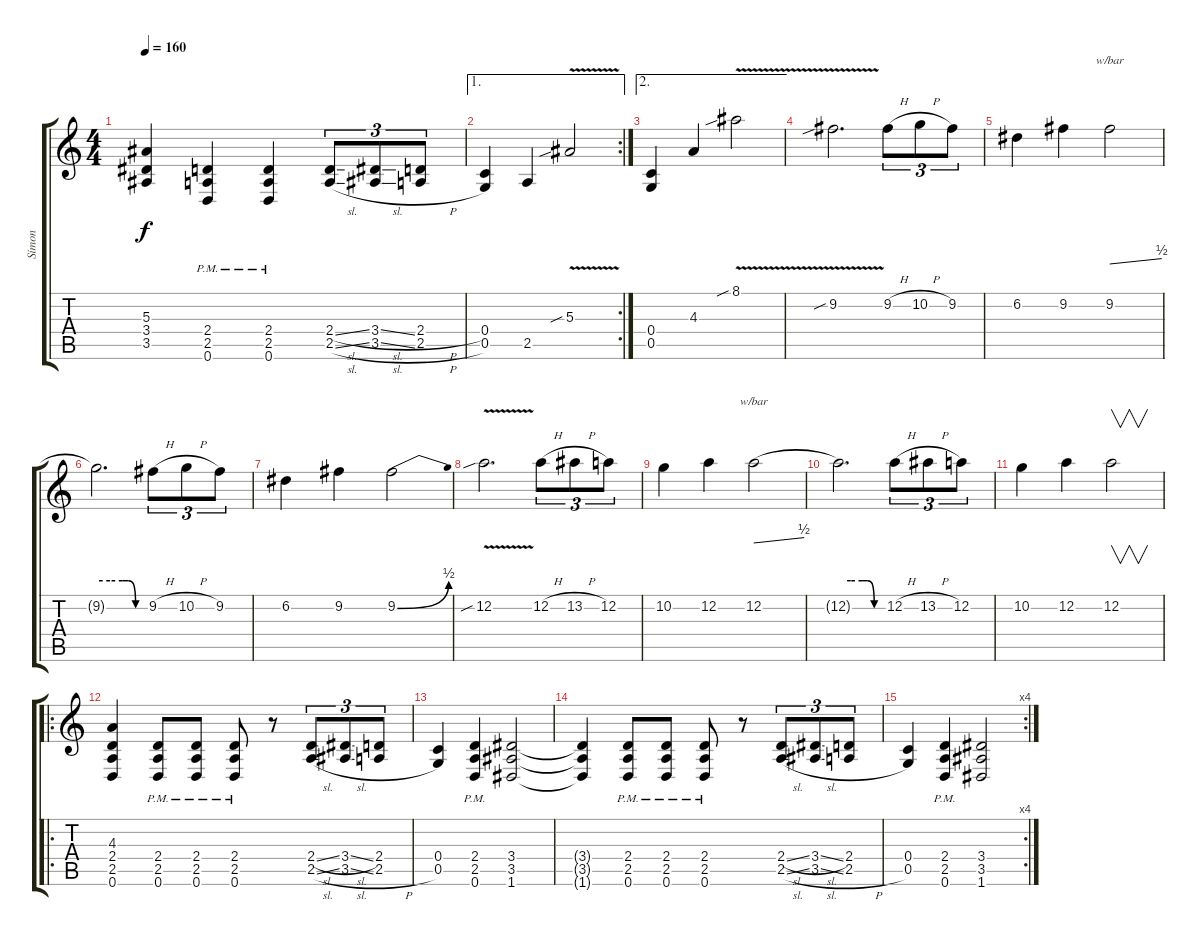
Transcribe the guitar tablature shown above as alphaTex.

\track ("Símon" "Símon") {instrument distortionguitar}
\staff {score tabs}
\tuning (D4 A3 F3 C3 G2 D2) {hide}
\ts (4 4)
\tempo 160
\clef g2
\ks c
(5.3{t} 3.4{t} 3.5{t}).4{dy f} (2.4{pm} 2.5{pm} 0.6{pm}).4 (2.4{pm} 2.5{pm} 0.6{pm}).4 (2.4{sl} 2.5{sl}).8{tu (3 2)} (3.4{sl} 3.5{sl}).8{tu (3 2)} (2.4{h} 2.5{h}).8{tu (3 2)} |
\ae 1
\rc 2
(0.4 0.5).4 2.5.4 5.3{v sib}.2 |
\ae 2
(0.4 0.5).4 4.3.4 8.1{v sib}.2 |
9.2{v sib}.2{d} 9.2{h}.8{tu (3 2)} 10.2{h}.8{tu (3 2)} 9.2.8{tu (3 2)} |
6.2.4 9.2.4 9.2.2{tbe (dive default 0 0 60 2)} |
9.2{be (custom 0 2 15 2 31 2 39 2 48 0 53 0 60 0) t}.2{d} 9.2{h}.8{tu (3 2)} 10.2{h}.8{tu (3 2)} 9.2.8{tu (3 2)} |
6.2.4 9.2.4 9.2{be (bend 0 0 60 2)}.2 |
12.2{v sib}.2{d} 12.2{h}.8{tu (3 2)} 13.2{h}.8{tu (3 2)} 12.2.8{tu (3 2)} |
10.2.4 12.2.4 12.2.2{tbe (dive default 0 0 60 2)} |
12.2{be (custom 0 2 15 2 31 2 39 2 48 0 53 0 60 0) t}.2{d} 12.2{h}.8{tu (3 2)} 13.2{h}.8{tu (3 2)} 12.2.8{tu (3 2)} |
10.2.4 12.2.4 12.2.2{v} |
\ro
(4.3 2.4 2.5 0.6).4 (2.4{pm} 2.5{pm} 0.6{pm}).8 (2.4{pm} 2.5{pm} 0.6{pm}).8 (2.4{pm} 2.5{pm} 0.6{pm}).8 r.8 (2.4{sl} 2.5{sl}).8{tu (3 2)} (3.4{sl} 3.5{sl}).8{tu (3 2)} (2.4 2.5{h}).8{tu (3 2)} |
(0.4 0.5).4 (2.4{pm} 2.5{pm} 0.6{pm}).4 (3.4 3.5 1.6).2 |
(3.4{t} 3.5{t} 1.6{t}).4 (2.4{pm} 2.5{pm} 0.6{pm}).8 (2.4{pm} 2.5{pm} 0.6{pm}).8 (2.4{pm} 2.5{pm} 0.6{pm}).8 r.8 (2.4{sl} 2.5{sl}).8{tu (3 2)} (3.4{sl} 3.5{sl}).8{tu (3 2)} (2.4 2.5{h}).8{tu (3 2)} |
\rc 4
(0.4 0.5).4 (2.4{pm} 2.5{pm} 0.6{pm}).4 (3.4 3.5 1.6).2
